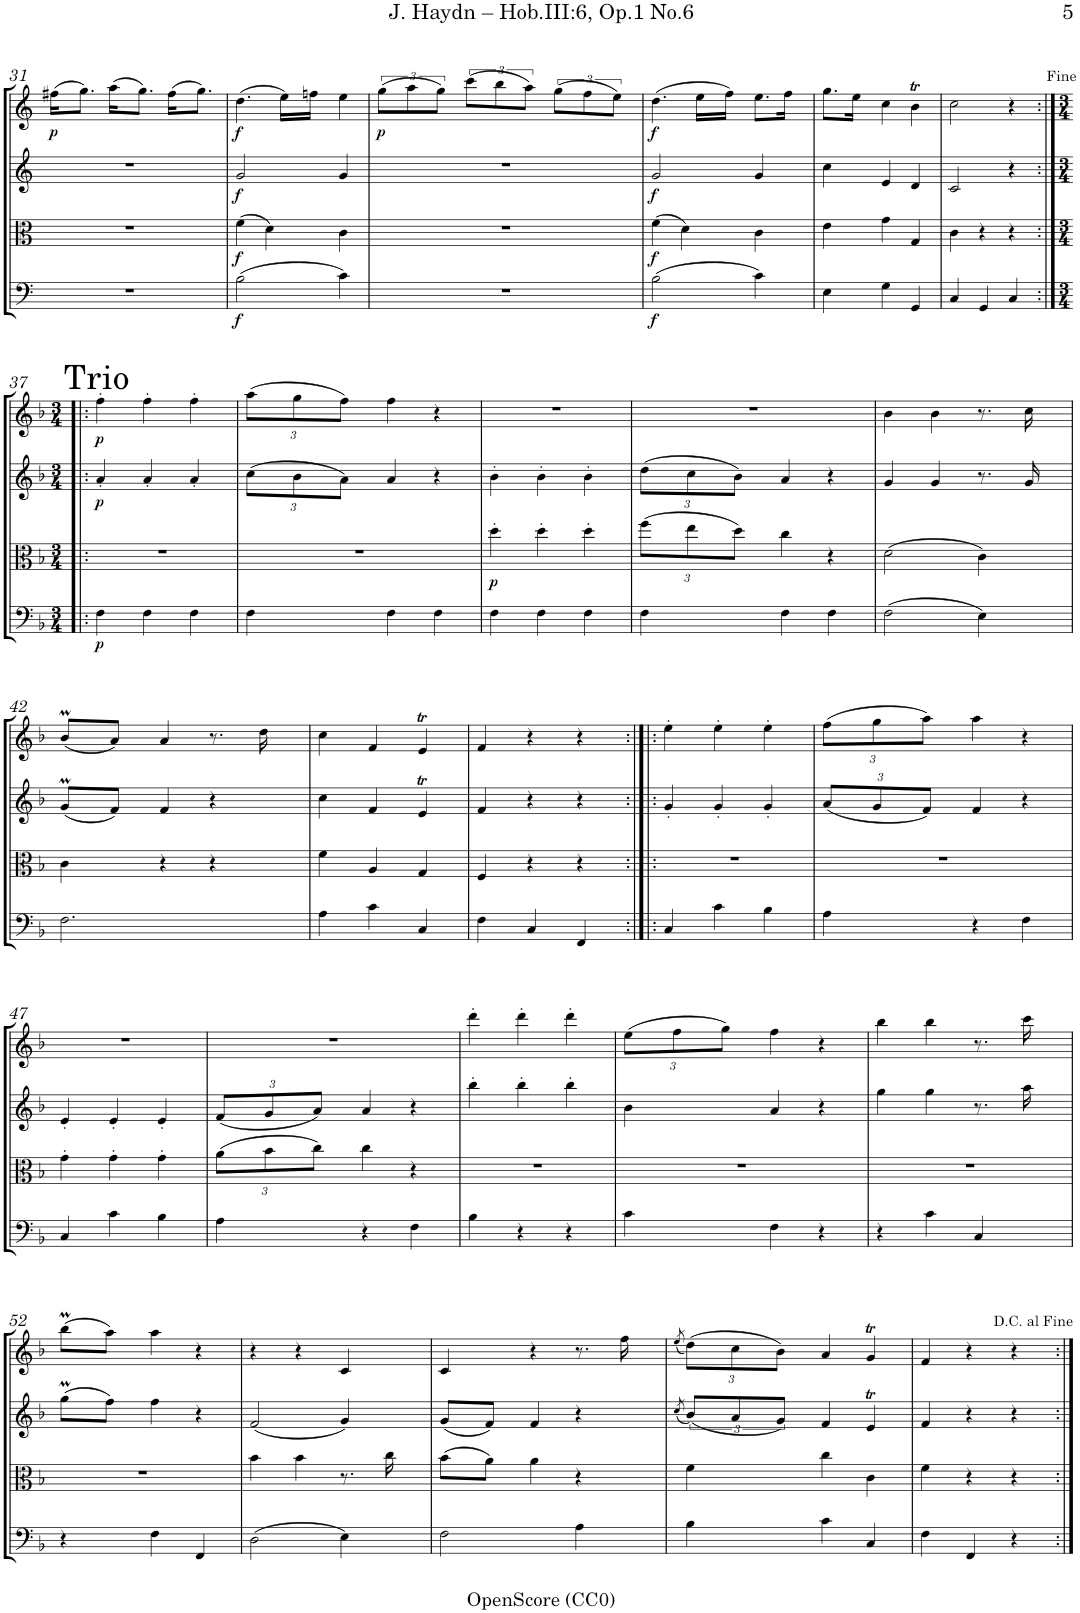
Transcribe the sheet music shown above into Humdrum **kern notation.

**kern	**dynam	**kern	**dynam	**kern	**dynam	**kern	**dynam
*part4	*part4	*part3	*part3	*part2	*part2	*part1	*part1
*staff4	*staff4	*staff3	*staff3	*staff2	*staff2	*staff1	*staff1
*I"Violoncello	*	*I"Viola	*	*I"Violin 2	*	*I"Violin 1	*
*I'Vc	*	*I'Vla	*	*I'Vln	*	*I'Vln	*
!!LO:PB:g=z
*clefF4	*	*clefC3	*	*clefG2	*	*clefG2	*
*k[]	*	*k[]	*	*k[]	*	*k[]	*
*M3/4	*	*M3/4	*	*M3/4	*	*M3/4	*
=31	=31	=31	=31	=31	=31	=31	=31
!	!	!	!	!	!	!	!LO:DY:b
2.r	.	2.r	.	2.r	.	(16ff#X\KL	p
.	.	.	.	.	.	8.gg\J)	.
.	.	.	.	.	.	(16aa\KL	.
.	.	.	.	.	.	8.gg\J)	.
.	.	.	.	.	.	(16ff#\KL	.
.	.	.	.	.	.	8.gg\J)	.
=32	=32	=32	=32	=32	=32	=32	=32
!	!LO:DY:b	!	!LO:DY:b	!	!LO:DY:b	!	!LO:DY:b
(2B\	f	(4f\	f	2g/	f	(4.dd\	f
.	.	4d\)	.	.	.	.	.
.	.	.	.	.	.	16ee\LL)	.
.	.	.	.	.	.	16ffn\JJ	.
4c\)	.	4c\	.	4g/	.	4ee\	.
=33	=33	=33	=33	=33	=33	=33	=33
!	!	!	!	!	!	!	!LO:DY:b
2.r	.	2.r	.	2.r	.	(12gg\L	p
.	.	.	.	.	.	12aa\	.
.	.	.	.	.	.	12gg\J)	.
.	.	.	.	.	.	(12ccc\L	.
.	.	.	.	.	.	12bb\	.
.	.	.	.	.	.	12aa\J)	.
.	.	.	.	.	.	(12gg\L	.
.	.	.	.	.	.	12ff\	.
.	.	.	.	.	.	12ee\J)	.
=34	=34	=34	=34	=34	=34	=34	=34
!	!LO:DY:b	!	!LO:DY:b	!	!LO:DY:b	!	!LO:DY:b
(2B\	f	(4f\	f	2g/	f	(4.dd\	f
.	.	4d\)	.	.	.	.	.
.	.	.	.	.	.	16ee\LL	.
.	.	.	.	.	.	16ff\JJ)	.
4c\)	.	4c\	.	4g/	.	8.ee\L	.
.	.	.	.	.	.	16ff\Jk	.
=35	=35	=35	=35	=35	=35	=35	=35
4E\	.	4e\	.	4cc\	.	8.gg\L	.
.	.	.	.	.	.	16ee\Jk	.
4G\	.	4g\	.	4e/	.	4cc\	.
4GG/	.	4G/	.	4d/	.	4bt\	.
=36	=36	=36	=36	=36	=36	=36	=36
4C/	.	4c\	.	2c/	.	2cc\	.
4GG/	.	4r	.	.	.	.	.
4C/	.	4r	.	4r	.	4r	.
!!LO:LB:g=z
=37:|!|:	=37:|!|:	=37:|!|:	=37:|!|:	=37:|!|:	=37:|!|:	=37:|!|:	=37:|!|:
*k[b-]	*	*k[b-]	*	*k[b-]	*	*k[b-]	*
*M3/4	*	*M3/4	*	*M3/4	*	*M3/4	*
!	!	!	!	!	!	!LO:TX:a:t=Trio	!
!	!LO:DY:b	!	!	!	!LO:DY:b	!	!LO:DY:b
4F\	p	2.r	.	4a'/	p	4ff'\	p
4F\	.	.	.	4a'/	.	4ff'\	.
4F\	.	.	.	4a'/	.	4ff'\	.
=38	=38	=38	=38	=38	=38	=38	=38
*	*	*	*	*Xbrackettup	*	*Xbrackettup	*
4F\	.	2.r	.	(12cc\L	.	(12aa\L	.
.	.	.	.	12b-\	.	12gg\	.
.	.	.	.	12a\J)	.	12ff\J)	.
4F\	.	.	.	4a/	.	4ff\	.
4F\	.	.	.	4r	.	4r	.
=39	=39	=39	=39	=39	=39	=39	=39
!	!	!	!LO:DY:b	!	!	!	!
4F\	.	4dd'\	p	4b-'\	.	2.r	.
4F\	.	4dd'\	.	4b-'\	.	.	.
4F\	.	4dd'\	.	4b-'\	.	.	.
=40	=40	=40	=40	=40	=40	=40	=40
*	*	*Xbrackettup	*	*	*	*	*
4F\	.	(12ff\L	.	(12dd\L	.	2.r	.
.	.	12ee\	.	12cc\	.	.	.
.	.	12dd\J)	.	12b-\J)	.	.	.
4F\	.	4cc\	.	4a/	.	.	.
4F\	.	4r	.	4r	.	.	.
=41	=41	=41	=41	=41	=41	=41	=41
(2F\	.	(2d\	.	4g/	.	4b-\	.
.	.	.	.	4g/	.	4b-\	.
4E\)	.	4c\)	.	8.r	.	8.r	.
.	.	.	.	16g/	.	16cc\	.
!!LO:LB:g=z
=42	=42	=42	=42	=42	=42	=42	=42
2.F\	.	4c\	.	(8gM/L	.	(8b-M/L	.
.	.	.	.	8f/J)	.	8a/J)	.
.	.	4r	.	4f/	.	4a/	.
.	.	4r	.	4r	.	8.r	.
.	.	.	.	.	.	16dd\	.
=43	=43	=43	=43	=43	=43	=43	=43
4A\	.	4f\	.	4cc\	.	4cc\	.
4c\	.	4A/	.	4f/	.	4f/	.
4C/	.	4G/	.	4et/	.	4et/	.
=44	=44	=44	=44	=44	=44	=44	=44
4F\	.	4F/	.	4f/	.	4f/	.
4C/	.	4r	.	4r	.	4r	.
4FF/	.	4r	.	4r	.	4r	.
=45:|!|:	=45:|!|:	=45:|!|:	=45:|!|:	=45:|!|:	=45:|!|:	=45:|!|:	=45:|!|:
4C/	.	2.r	.	4g'/	.	4ee'\	.
4c\	.	.	.	4g'/	.	4ee'\	.
4B-\	.	.	.	4g'/	.	4ee'\	.
=46	=46	=46	=46	=46	=46	=46	=46
4A\	.	2.r	.	(12a/L	.	(12ff\L	.
.	.	.	.	12g/	.	12gg\	.
.	.	.	.	12f/J)	.	12aa\J)	.
4r	.	.	.	4f/	.	4aa\	.
4F\	.	.	.	4r	.	4r	.
!!LO:LB:g=z
=47	=47	=47	=47	=47	=47	=47	=47
4C/	.	4g'\	.	4e'/	.	2.r	.
4c\	.	4g'\	.	4e'/	.	.	.
4B-\	.	4g'\	.	4e'/	.	.	.
=48	=48	=48	=48	=48	=48	=48	=48
4A\	.	(12a\L	.	(12f/L	.	2.r	.
.	.	12b-\	.	12g/	.	.	.
.	.	12cc\J)	.	12a/J)	.	.	.
4r	.	4cc\	.	4a/	.	.	.
4F\	.	4r	.	4r	.	.	.
=49	=49	=49	=49	=49	=49	=49	=49
4B-\	.	2.r	.	4bb-'\	.	4ddd'\	.
4r	.	.	.	4bb-'\	.	4ddd'\	.
4r	.	.	.	4bb-'\	.	4ddd'\	.
=50	=50	=50	=50	=50	=50	=50	=50
4c\	.	2.r	.	4b-\	.	(12ee\L	.
.	.	.	.	.	.	12ff\	.
.	.	.	.	.	.	12gg\J)	.
4F\	.	.	.	4a/	.	4ff\	.
4r	.	.	.	4r	.	4r	.
=51	=51	=51	=51	=51	=51	=51	=51
4r	.	2.r	.	4gg\	.	4bb-\	.
4c\	.	.	.	4gg\	.	4bb-\	.
4C/	.	.	.	8.r	.	8.r	.
.	.	.	.	16aa\	.	16ccc\	.
!!LO:LB:g=z
=52	=52	=52	=52	=52	=52	=52	=52
4r	.	2.r	.	(8ggM\L	.	(8bb-M\L	.
.	.	.	.	8ff\J)	.	8aa\J)	.
4F\	.	.	.	4ff\	.	4aa\	.
4FF/	.	.	.	4r	.	4r	.
=53	=53	=53	=53	=53	=53	=53	=53
(2D\	.	4b-\	.	(2f/	.	4r	.
.	.	4b-\	.	.	.	4r	.
4E\)	.	8.r	.	4g/)	.	4c/	.
.	.	16cc\	.	.	.	.	.
=54	=54	=54	=54	=54	=54	=54	=54
2F\	.	(8b-\L	.	(8g/L	.	4c/	.
.	.	8a\J)	.	8f/J)	.	.	.
.	.	4a\	.	4f/	.	4r	.
4A\	.	4r	.	4r	.	8.r	.
.	.	.	.	.	.	16ff\	.
=55	=55	=55	=55	=55	=55	=55	=55
.	.	.	.	(8qcc/	.	(8qee/	.
*	*	*	*	*brackettup	*	*	*
4B-\	.	4f\	.	(12b-/L)	.	(12dd\L)	.
.	.	.	.	12a/	.	12cc\	.
.	.	.	.	12g/J)	.	12b-\J)	.
4c\	.	4cc\	.	4f/	.	4a/	.
4C/	.	4c\	.	4et/	.	4gT/	.
=56	=56	=56	=56	=56	=56	=56	=56
4F\	.	4f\	.	4f/	.	4f/	.
4FF/	.	4r	.	4r	.	4r	.
4r	.	4r	.	4r	.	4r	.
=:|!	=:|!	=:|!	=:|!	=:|!	=:|!	=:|!	=:|!
*-	*-	*-	*-	*-	*-	*-	*-
